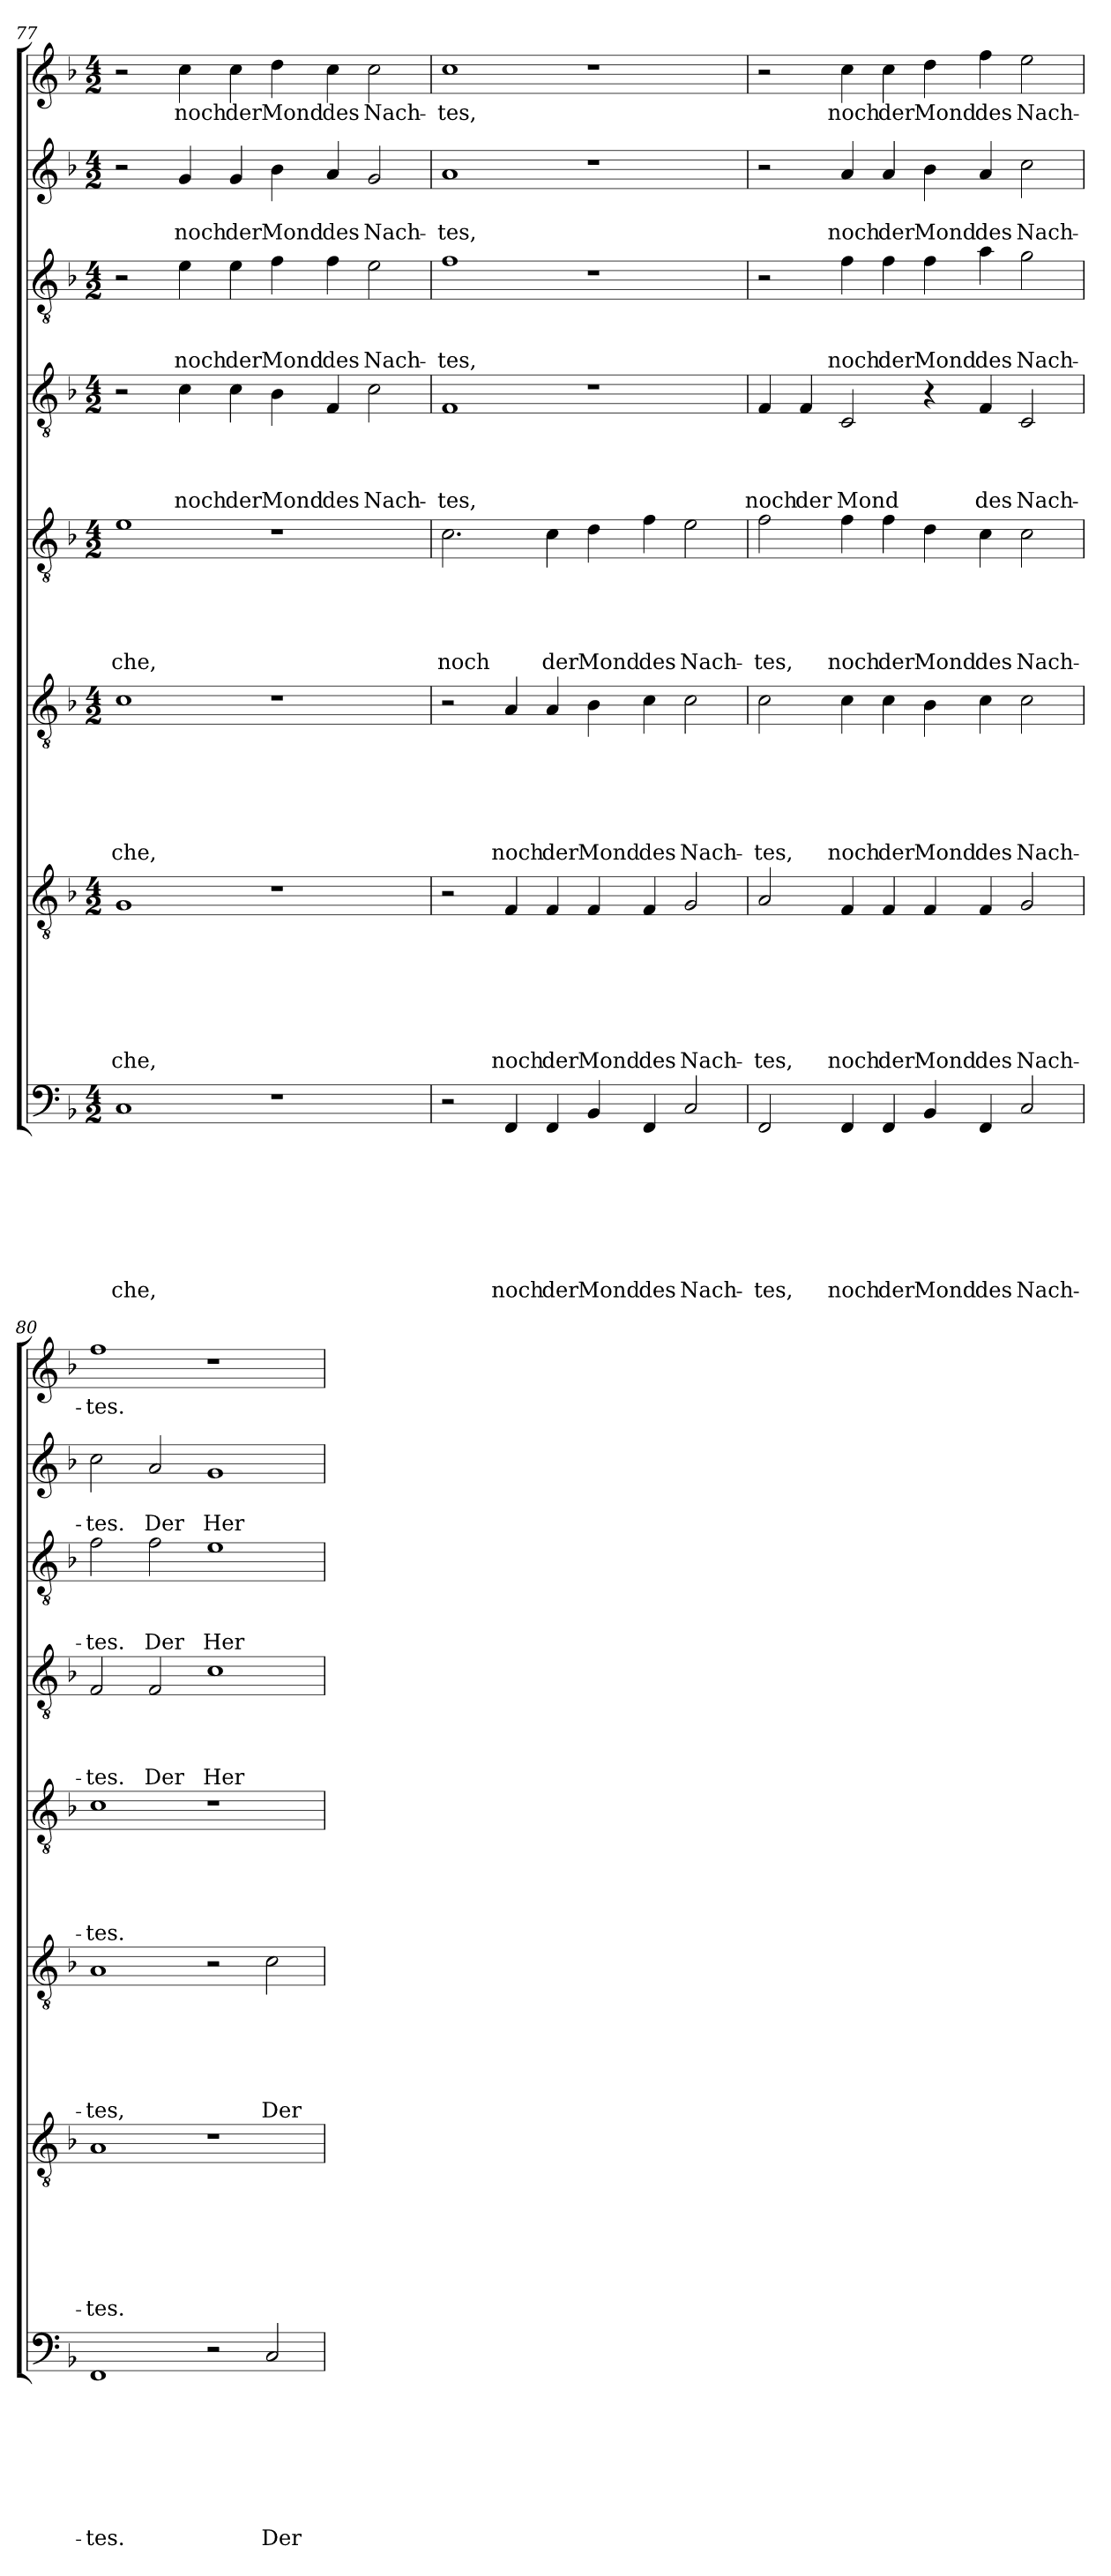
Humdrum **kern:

**kern	**text	**text	**text	**text	**text	**text	**text	**text	**kern	**text	**text	**text	**text	**text	**text	**text	**kern	**text	**text	**text	**text	**text	**text	**kern	**text	**text	**text	**text	**text	**kern	**text	**text	**text	**text	**kern	**text	**text	**text	**kern	**text	**text	**kern	**text
*part8	*part8	*part8	*part8	*part8	*part8	*part8	*part8	*part8	*part7	*part7	*part7	*part7	*part7	*part7	*part7	*part7	*part6	*part6	*part6	*part6	*part6	*part6	*part6	*part5	*part5	*part5	*part5	*part5	*part5	*part4	*part4	*part4	*part4	*part4	*part3	*part3	*part3	*part3	*part2	*part2	*part2	*part1	*part1
*staff8	*staff8	*staff8	*staff8	*staff8	*staff8	*staff8	*staff8	*staff8	*staff7	*staff7	*staff7	*staff7	*staff7	*staff7	*staff7	*staff7	*staff6	*staff6	*staff6	*staff6	*staff6	*staff6	*staff6	*staff5	*staff5	*staff5	*staff5	*staff5	*staff5	*staff4	*staff4	*staff4	*staff4	*staff4	*staff3	*staff3	*staff3	*staff3	*staff2	*staff2	*staff2	*staff1	*staff1
!!LO:PB:g=z
*clefF4	*	*	*	*	*	*	*	*	*clefGv2	*	*	*	*	*	*	*	*clefGv2	*	*	*	*	*	*	*clefGv2	*	*	*	*	*	*clefGv2	*	*	*	*	*clefGv2	*	*	*	*clefG2	*	*	*clefG2	*
*k[b-]	*	*	*	*	*	*	*	*	*k[b-]	*	*	*	*	*	*	*	*k[b-]	*	*	*	*	*	*	*k[b-]	*	*	*	*	*	*k[b-]	*	*	*	*	*k[b-]	*	*	*	*k[b-]	*	*	*k[b-]	*
*d:	*	*	*	*	*	*	*	*	*d:	*	*	*	*	*	*	*	*d:	*	*	*	*	*	*	*d:	*	*	*	*	*	*d:	*	*	*	*	*d:	*	*	*	*d:	*	*	*d:	*
*M4/2	*	*	*	*	*	*	*	*	*M4/2	*	*	*	*	*	*	*	*M4/2	*	*	*	*	*	*	*M4/2	*	*	*	*	*	*M4/2	*	*	*	*	*M4/2	*	*	*	*M4/2	*	*	*M4/2	*
=77	=77	=77	=77	=77	=77	=77	=77	=77	=77	=77	=77	=77	=77	=77	=77	=77	=77	=77	=77	=77	=77	=77	=77	=77	=77	=77	=77	=77	=77	=77	=77	=77	=77	=77	=77	=77	=77	=77	=77	=77	=77	=77	=77
1C	.	.	.	.	.	.	.	-che,	1G	.	.	.	.	.	.	-che,	1c	.	.	.	.	.	-che,	1e	.	.	.	.	-che,	2r	.	.	.	.	2r	.	.	.	2r	.	.	2r	.
.	.	.	.	.	.	.	.	.	.	.	.	.	.	.	.	.	.	.	.	.	.	.	.	.	.	.	.	.	.	4c\	.	.	.	noch	4e\	.	.	noch	4g/	.	noch	4cc\	noch
.	.	.	.	.	.	.	.	.	.	.	.	.	.	.	.	.	.	.	.	.	.	.	.	.	.	.	.	.	.	4c\	.	.	.	der	4e\	.	.	der	4g/	.	der	4cc\	der
1r	.	.	.	.	.	.	.	.	1r	.	.	.	.	.	.	.	1r	.	.	.	.	.	.	1r	.	.	.	.	.	4B-\	.	.	.	Mond	4f\	.	.	Mond	4b-\	.	Mond	4dd\	Mond
.	.	.	.	.	.	.	.	.	.	.	.	.	.	.	.	.	.	.	.	.	.	.	.	.	.	.	.	.	.	4F/	.	.	.	des	4f\	.	.	des	4a/	.	des	4cc\	des
.	.	.	.	.	.	.	.	.	.	.	.	.	.	.	.	.	.	.	.	.	.	.	.	.	.	.	.	.	.	2c\	.	.	.	Nach-	2e\	.	.	Nach-	2g/	.	Nach-	2cc\	Nach-
=78	=78	=78	=78	=78	=78	=78	=78	=78	=78	=78	=78	=78	=78	=78	=78	=78	=78	=78	=78	=78	=78	=78	=78	=78	=78	=78	=78	=78	=78	=78	=78	=78	=78	=78	=78	=78	=78	=78	=78	=78	=78	=78	=78
2r	.	.	.	.	.	.	.	.	2r	.	.	.	.	.	.	.	2r	.	.	.	.	.	.	2.c\	.	.	.	.	noch	1F	.	.	.	-tes,	1f	.	.	-tes,	1a	.	-tes,	1cc	-tes,
4FF/	.	.	.	.	.	.	.	noch	4F/	.	.	.	.	.	.	noch	4A/	.	.	.	.	.	noch	.	.	.	.	.	.	.	.	.	.	.	.	.	.	.	.	.	.	.	.
4FF/	.	.	.	.	.	.	.	der	4F/	.	.	.	.	.	.	der	4A/	.	.	.	.	.	der	4c\	.	.	.	.	der	.	.	.	.	.	.	.	.	.	.	.	.	.	.
4BB-/	.	.	.	.	.	.	.	Mond	4F/	.	.	.	.	.	.	Mond	4B-\	.	.	.	.	.	Mond	4d\	.	.	.	.	Mond	1r	.	.	.	.	1r	.	.	.	1r	.	.	1r	.
4FF/	.	.	.	.	.	.	.	des	4F/	.	.	.	.	.	.	des	4c\	.	.	.	.	.	des	4f\	.	.	.	.	des	.	.	.	.	.	.	.	.	.	.	.	.	.	.
2C/	.	.	.	.	.	.	.	Nach-	2G/	.	.	.	.	.	.	Nach-	2c\	.	.	.	.	.	Nach-	2e\	.	.	.	.	Nach-	.	.	.	.	.	.	.	.	.	.	.	.	.	.
=79	=79	=79	=79	=79	=79	=79	=79	=79	=79	=79	=79	=79	=79	=79	=79	=79	=79	=79	=79	=79	=79	=79	=79	=79	=79	=79	=79	=79	=79	=79	=79	=79	=79	=79	=79	=79	=79	=79	=79	=79	=79	=79	=79
2FF/	.	.	.	.	.	.	.	-tes,	2A/	.	.	.	.	.	.	-tes,	2c\	.	.	.	.	.	-tes,	2f\	.	.	.	.	-tes,	4F/	.	.	.	noch	2r	.	.	.	2r	.	.	2r	.
.	.	.	.	.	.	.	.	.	.	.	.	.	.	.	.	.	.	.	.	.	.	.	.	.	.	.	.	.	.	4F/	.	.	.	der	.	.	.	.	.	.	.	.	.
4FF/	.	.	.	.	.	.	.	noch	4F/	.	.	.	.	.	.	noch	4c\	.	.	.	.	.	noch	4f\	.	.	.	.	noch	2C/	.	.	.	Mond	4f\	.	.	noch	4a/	.	noch	4cc\	noch
4FF/	.	.	.	.	.	.	.	der	4F/	.	.	.	.	.	.	der	4c\	.	.	.	.	.	der	4f\	.	.	.	.	der	.	.	.	.	.	4f\	.	.	der	4a/	.	der	4cc\	der
4BB-/	.	.	.	.	.	.	.	Mond	4F/	.	.	.	.	.	.	Mond	4B-\	.	.	.	.	.	Mond	4d\	.	.	.	.	Mond	4r	.	.	.	.	4f\	.	.	Mond	4b-\	.	Mond	4dd\	Mond
4FF/	.	.	.	.	.	.	.	des	4F/	.	.	.	.	.	.	des	4c\	.	.	.	.	.	des	4c\	.	.	.	.	des	4F/	.	.	.	des	4a\	.	.	des	4a/	.	des	4ff\	des
2C/	.	.	.	.	.	.	.	Nach-	2G/	.	.	.	.	.	.	Nach-	2c\	.	.	.	.	.	Nach-	2c\	.	.	.	.	Nach-	2C/	.	.	.	Nach-	2g\	.	.	Nach-	2cc\	.	Nach-	2ee\	Nach-
=80	=80	=80	=80	=80	=80	=80	=80	=80	=80	=80	=80	=80	=80	=80	=80	=80	=80	=80	=80	=80	=80	=80	=80	=80	=80	=80	=80	=80	=80	=80	=80	=80	=80	=80	=80	=80	=80	=80	=80	=80	=80	=80	=80
1FF	.	.	.	.	.	.	.	-tes.	1A	.	.	.	.	.	.	-tes.	1A	.	.	.	.	.	-tes,	1c	.	.	.	.	-tes.	2F/	.	.	.	-tes.	2f\	.	.	-tes.	2cc\	.	-tes.	1ff	-tes.
.	.	.	.	.	.	.	.	.	.	.	.	.	.	.	.	.	.	.	.	.	.	.	.	.	.	.	.	.	.	2F/	.	.	.	Der	2f\	.	.	Der	2a/	.	Der	.	.
2r	.	.	.	.	.	.	.	.	1r	.	.	.	.	.	.	.	2r	.	.	.	.	.	.	1r	.	.	.	.	.	1c	.	.	.	Her-	1e	.	.	Her-	1g	.	Her-	1r	.
2C/	.	.	.	.	.	.	.	Der	.	.	.	.	.	.	.	.	2c\	.	.	.	.	.	Der	.	.	.	.	.	.	.	.	.	.	.	.	.	.	.	.	.	.	.	.
=	=	=	=	=	=	=	=	=	=	=	=	=	=	=	=	=	=	=	=	=	=	=	=	=	=	=	=	=	=	=	=	=	=	=	=	=	=	=	=	=	=	=	=
*-	*-	*-	*-	*-	*-	*-	*-	*-	*-	*-	*-	*-	*-	*-	*-	*-	*-	*-	*-	*-	*-	*-	*-	*-	*-	*-	*-	*-	*-	*-	*-	*-	*-	*-	*-	*-	*-	*-	*-	*-	*-	*-	*-
